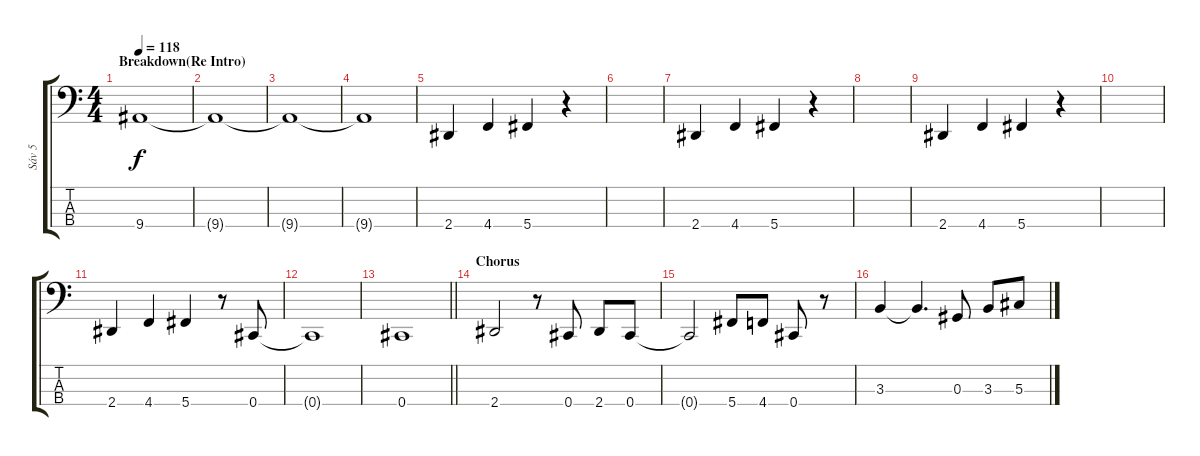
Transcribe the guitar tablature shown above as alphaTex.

\track ("Sáv 5" "Sáv 5") {instrument electricbasspick}
\staff {score tabs}
\tuning (Gb2 Db2 Ab1 Db1) {hide}
\ts (4 4)
\section ("" "Breakdown(Re Intro)")
\tempo 118
\clef f4
\ks c
9.4.1{dy f} |
9.4{t}.1 |
9.4{t}.1 |
9.4{t}.1 |
2.4.4 4.4.4 5.4.4 r.4 |
|
2.4.4 4.4.4 5.4.4 r.4 |
|
2.4.4 4.4.4 5.4.4 r.4 |
|
2.4.4 4.4.4 5.4.4 r.8 0.4.8 |
0.4{t}.1 |
\barLineRight lightlight
0.4.1 |
\section ("" "Chorus")
2.4.2 r.8 0.4.8 2.4.8 0.4.8 |
0.4{t}.2 5.4.8 4.4.8 0.4.8 r.8 |
3.3.4 3.3{t}.4{d} 0.3.8 3.3.8 5.3.8
